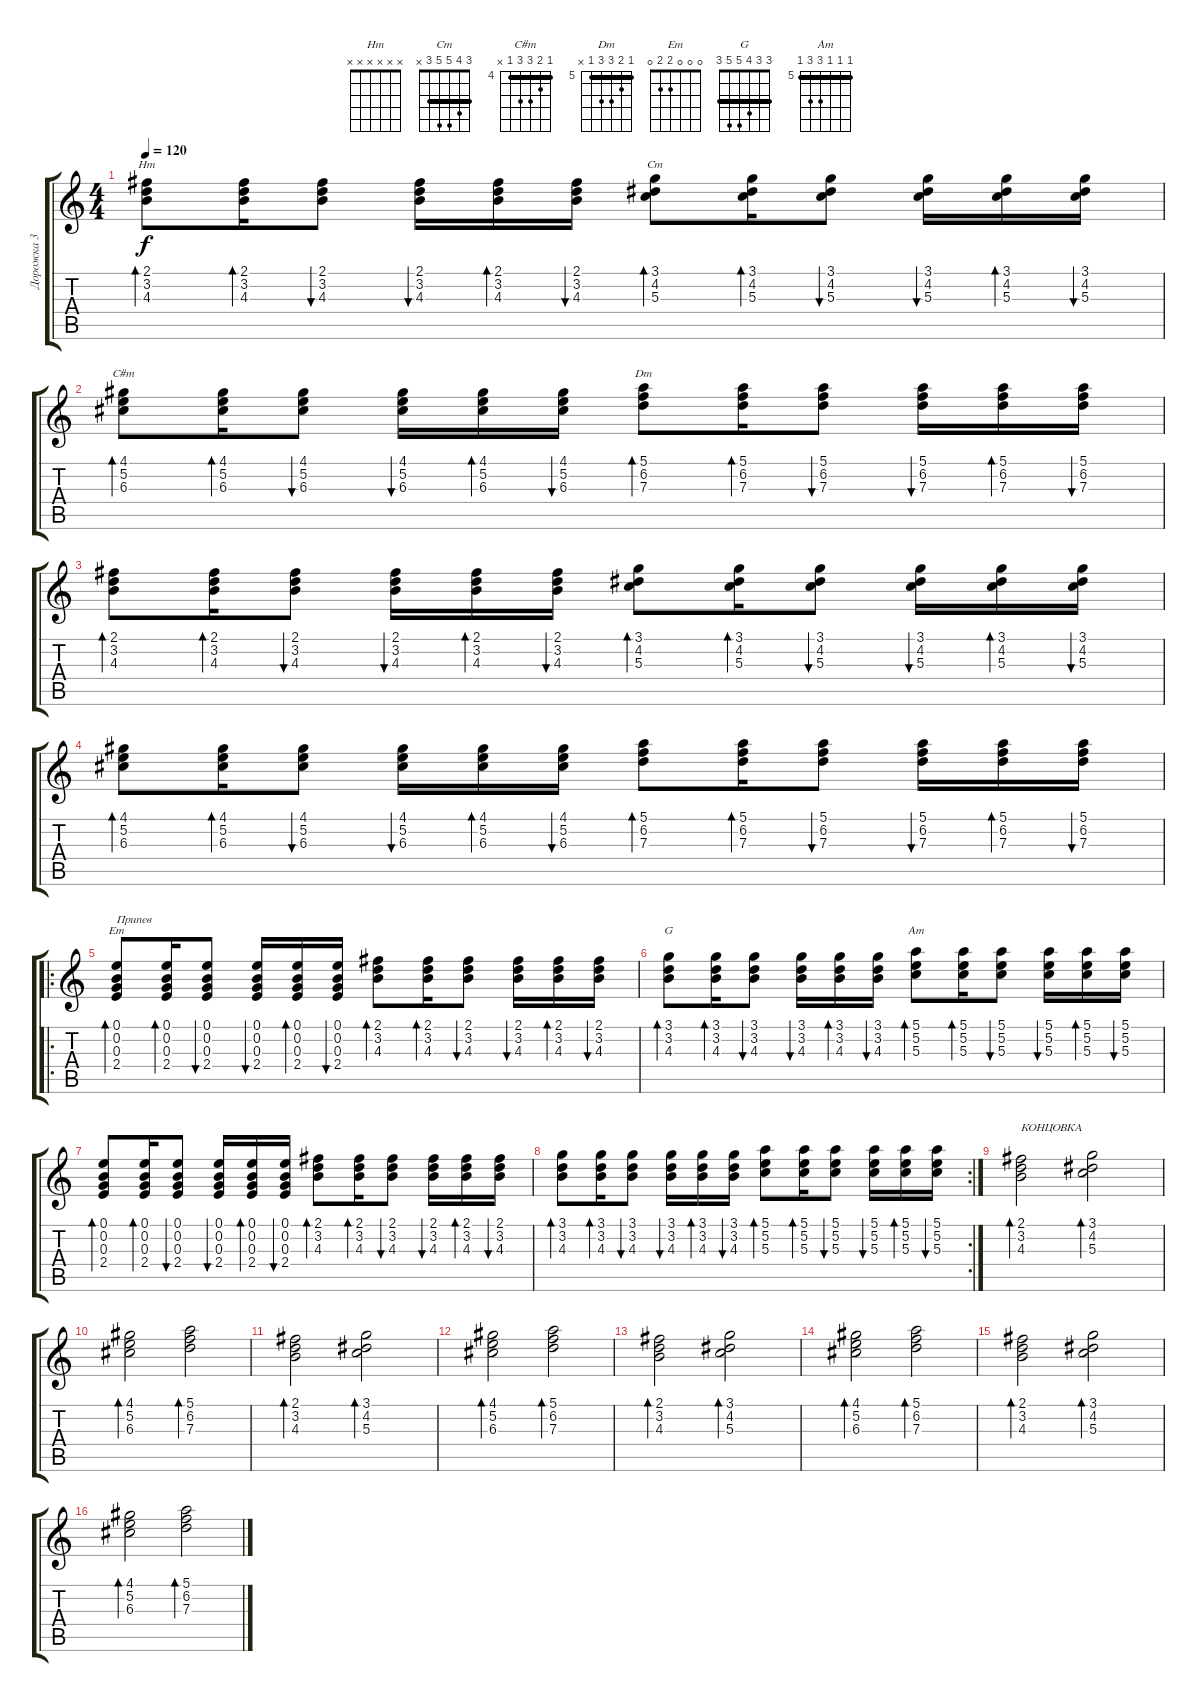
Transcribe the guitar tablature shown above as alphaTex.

\track ("Дорожка 3" "Дорожка 3") {instrument acousticguitarnylon}
\staff {score tabs}
\tuning (E4 B3 G3 D3 A2 E2) {hide}
\chord ("Hm" x x x x x x)
\chord ("Cm" 3 4 5 5 3 x) {barre 3}
\chord ("C#m" 4 5 6 6 4 x) {firstfret 4 barre 4}
\chord ("Dm" 5 6 7 7 5 x) {firstfret 5 barre 5}
\chord ("Em" 0 0 0 2 2 0)
\chord ("G" 3 3 4 5 5 3) {barre 3}
\chord ("Am" 5 5 5 7 7 5) {firstfret 5 barre 5}
\ts (4 4)
\tempo 120
\clef g2
\ks c
(2.1 3.2 4.3).8{bd 60 ch "Hm" dy f instrument acousticguitarsteel} (2.1 3.2 4.3).16{bd 60} (2.1 3.2 4.3).8{bu 60} (2.1 3.2 4.3).16{bu 60} (2.1 3.2 4.3).16{bd 60} (2.1 3.2 4.3).16{bu 60} (3.1 4.2 5.3).8{bd 60 ch "Cm" instrument acousticguitarsteel} (3.1 4.2 5.3).16{bd 60} (3.1 4.2 5.3).8{bu 60} (3.1 4.2 5.3).16{bu 60} (3.1 4.2 5.3).16{bd 60} (3.1 4.2 5.3).16{bu 60} |
(4.1 5.2 6.3).8{bd 60 ch "C#m" instrument acousticguitarsteel} (4.1 5.2 6.3).16{bd 60} (4.1 5.2 6.3).8{bu 60} (4.1 5.2 6.3).16{bu 60} (4.1 5.2 6.3).16{bd 60} (4.1 5.2 6.3).16{bu 60} (5.1 6.2 7.3).8{bd 60 ch "Dm" instrument acousticguitarsteel} (5.1 6.2 7.3).16{bd 60} (5.1 6.2 7.3).8{bu 60} (5.1 6.2 7.3).16{bu 60} (5.1 6.2 7.3).16{bd 60} (5.1 6.2 7.3).16{bu 60} |
(2.1 3.2 4.3).8{bd 60 instrument acousticguitarsteel} (2.1 3.2 4.3).16{bd 60} (2.1 3.2 4.3).8{bu 60} (2.1 3.2 4.3).16{bu 60} (2.1 3.2 4.3).16{bd 60} (2.1 3.2 4.3).16{bu 60} (3.1 4.2 5.3).8{bd 60 instrument acousticguitarsteel} (3.1 4.2 5.3).16{bd 60} (3.1 4.2 5.3).8{bu 60} (3.1 4.2 5.3).16{bu 60} (3.1 4.2 5.3).16{bd 60} (3.1 4.2 5.3).16{bu 60} |
(4.1 5.2 6.3).8{bd 60 instrument acousticguitarsteel} (4.1 5.2 6.3).16{bd 60} (4.1 5.2 6.3).8{bu 60} (4.1 5.2 6.3).16{bu 60} (4.1 5.2 6.3).16{bd 60} (4.1 5.2 6.3).16{bu 60} (5.1 6.2 7.3).8{bd 60 instrument acousticguitarsteel} (5.1 6.2 7.3).16{bd 60} (5.1 6.2 7.3).8{bu 60} (5.1 6.2 7.3).16{bu 60} (5.1 6.2 7.3).16{bd 60} (5.1 6.2 7.3).16{bu 60} |
\ro
(0.1 0.2 0.3 2.4).8{bd 60 ch "Em" txt "Припев" instrument acousticguitarsteel} (0.1 0.2 0.3 2.4).16{bd 60} (0.1 0.2 0.3 2.4).8{bu 60} (0.1 0.2 0.3 2.4).16{bu 60} (0.1 0.2 0.3 2.4).16{bd 60} (0.1 0.2 0.3 2.4).16{bu 60} (2.1 3.2 4.3).8{bd 60 instrument acousticguitarsteel} (2.1 3.2 4.3).16{bd 60} (2.1 3.2 4.3).8{bu 60} (2.1 3.2 4.3).16{bu 60} (2.1 3.2 4.3).16{bd 60} (2.1 3.2 4.3).16{bu 60} |
(3.1 3.2 4.3).8{bd 60 ch "G" instrument acousticguitarsteel} (3.1 3.2 4.3).16{bd 60} (3.1 3.2 4.3).8{bu 60} (3.1 3.2 4.3).16{bu 60} (3.1 3.2 4.3).16{bd 60} (3.1 3.2 4.3).16{bu 60} (5.1 5.2 5.3).8{bd 60 ch "Am" instrument acousticguitarsteel} (5.1 5.2 5.3).16{bd 60} (5.1 5.2 5.3).8{bu 60} (5.1 5.2 5.3).16{bu 60} (5.1 5.2 5.3).16{bd 60} (5.1 5.2 5.3).16{bu 60} |
(0.1 0.2 0.3 2.4).8{bd 60 instrument acousticguitarsteel} (0.1 0.2 0.3 2.4).16{bd 60} (0.1 0.2 0.3 2.4).8{bu 60} (0.1 0.2 0.3 2.4).16{bu 60} (0.1 0.2 0.3 2.4).16{bd 60} (0.1 0.2 0.3 2.4).16{bu 60} (2.1 3.2 4.3).8{bd 60 instrument acousticguitarsteel} (2.1 3.2 4.3).16{bd 60} (2.1 3.2 4.3).8{bu 60} (2.1 3.2 4.3).16{bu 60} (2.1 3.2 4.3).16{bd 60} (2.1 3.2 4.3).16{bu 60} |
\rc 2
(3.1 3.2 4.3).8{bd 60 instrument acousticguitarsteel} (3.1 3.2 4.3).16{bd 60} (3.1 3.2 4.3).8{bu 60} (3.1 3.2 4.3).16{bu 60} (3.1 3.2 4.3).16{bd 60} (3.1 3.2 4.3).16{bu 60} (5.1 5.2 5.3).8{bd 60 instrument acousticguitarsteel} (5.1 5.2 5.3).16{bd 60} (5.1 5.2 5.3).8{bu 60} (5.1 5.2 5.3).16{bu 60} (5.1 5.2 5.3).16{bd 60} (5.1 5.2 5.3).16{bu 60} |
(2.1 3.2 4.3).2{bd 60 txt "КОНЦОВКА"} (3.1 4.2 5.3).2{bd 60} |
(4.1 5.2 6.3).2{bd 60} (5.1 6.2 7.3).2{bd 60} |
(2.1 3.2 4.3).2{bd 60} (3.1 4.2 5.3).2{bd 60} |
(4.1 5.2 6.3).2{bd 60} (5.1 6.2 7.3).2{bd 60} |
(2.1 3.2 4.3).2{bd 60} (3.1 4.2 5.3).2{bd 60} |
(4.1 5.2 6.3).2{bd 60} (5.1 6.2 7.3).2{bd 60} |
(2.1 3.2 4.3).2{bd 60} (3.1 4.2 5.3).2{bd 60} |
(4.1 5.2 6.3).2{bd 60} (5.1 6.2 7.3).2{bd 60}
